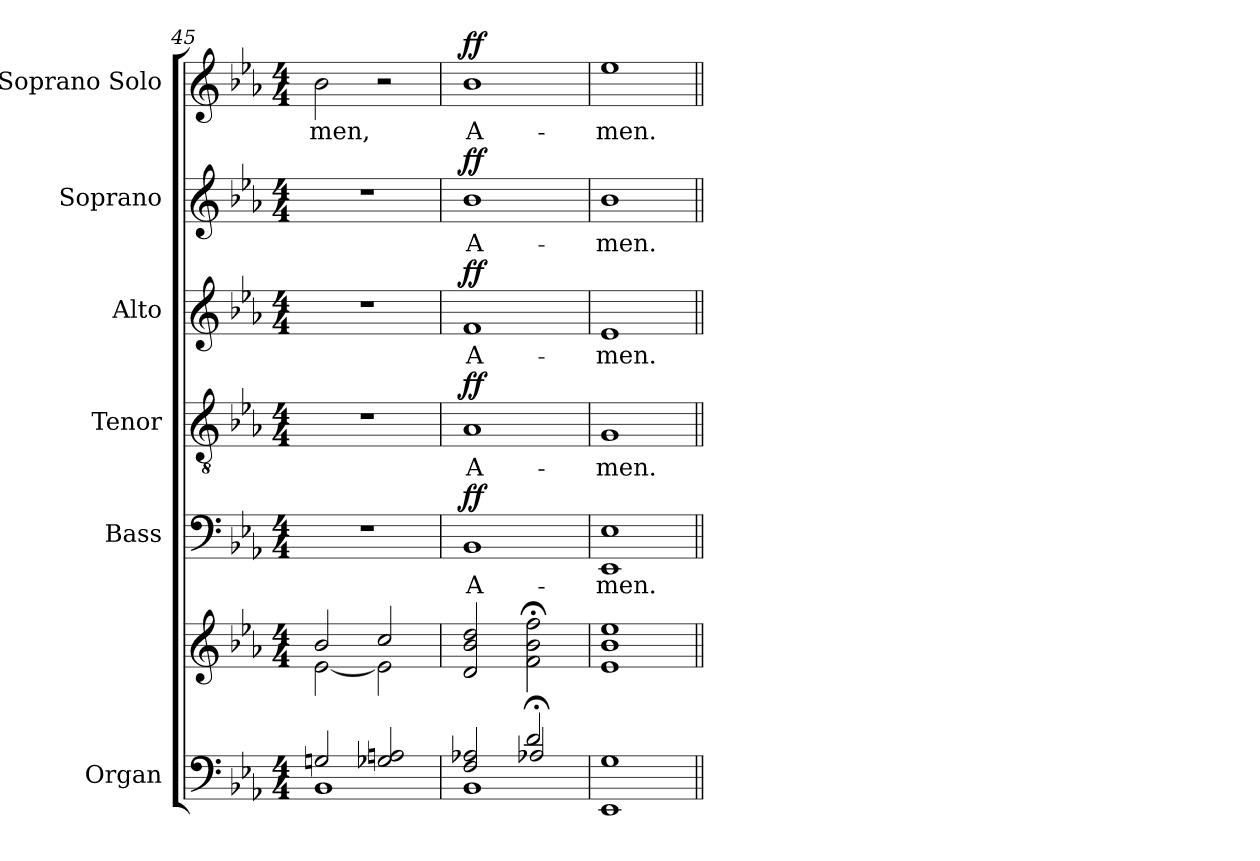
**kern	**kern	**kern	**text	**dynam	**kern	**text	**dynam	**kern	**text	**dynam	**kern	**text	**dynam	**kern	**text	**dynam
*part6	*part6	*part5	*part5	*part5	*part4	*part4	*part4	*part3	*part3	*part3	*part2	*part2	*part2	*part1	*part1	*part1
*staff7	*staff6	*staff5	*staff5	*staff5	*staff4	*staff4	*staff4	*staff3	*staff3	*staff3	*staff2	*staff2	*staff2	*staff1	*staff1	*staff1
*I"Organ	*	*I"Bass	*	*	*I"Tenor	*	*	*I"Alto	*	*	*I"Soprano	*	*	*I"Soprano Solo	*	*
*I'Org.	*	*I'B.	*	*	*I'T.	*	*	*I'A.	*	*	*I'S.	*	*	*I'S. Solo	*	*
*clefF4	*clefG2	*clefF4	*	*	*clefGv2	*	*	*clefG2	*	*	*clefG2	*	*	*clefG2	*	*
*	*	*	*	*	*ITrd7c12	*	*	*	*	*	*	*	*	*	*	*
*k[b-e-a-]	*k[b-e-a-]	*k[b-e-a-]	*	*	*k[b-e-a-]	*	*	*k[b-e-a-]	*	*	*k[b-e-a-]	*	*	*k[b-e-a-]	*	*
*E-:	*E-:	*E-:	*	*	*E-:	*	*	*E-:	*	*	*E-:	*	*	*E-:	*	*
*M4/4	*M4/4	*M4/4	*	*	*M4/4	*	*	*M4/4	*	*	*M4/4	*	*	*M4/4	*	*
=45	=45	=45	=45	=45	=45	=45	=45	=45	=45	=45	=45	=45	=45	=45	=45	=45
*^	*^	*	*	*	*	*	*	*	*	*	*	*	*	*	*	*
!	!	!	!	!	!	!	!	!	!	!	!	!	!	!	!	!	!LO:LY:b:color=#000000	!
2Gni/	1BB-i	2b-i/	[2e-i\	1r	.	.	1r	.	.	1r	.	.	1r	.	.	2b-i\	-men,	.
2G-Xi/ 2Ani	.	2cci/	2e-i\]	.	.	.	.	.	.	.	.	.	.	.	.	2r	.	.
*	*	*v	*v	*	*	*	*	*	*	*	*	*	*	*	*	*	*	*
=46	=46	=46	=46	=46	=46	=46	=46	=46	=46	=46	=46	=46	=46	=46	=46	=46	=46
*	*^	*	*	*	*	*	*	*	*	*	*	*	*	*	*	*	*
*	*	*	*^	*	*	*	*	*	*	*	*	*	*	*	*	*	*	*
!	!	!	!	!	!	!LO:LY:b:color=#000000	!	!	!	!	!	!	!	!	!	!	!	!	!
*	*	*	*v	*v	*	*	*	*	*	*	*	*	*	*	*	*	*	*	*
*	*	*	*^	*	*	*	*	*	*	*	*	*	*	*	*	*	*	*
!	!	!	!	!	!	!	!	!	!LO:LY:b:color=#000000	!	!	!	!	!	!	!	!	!	!
*	*	*	*v	*v	*	*	*	*	*	*	*	*	*	*	*	*	*	*	*
*	*	*	*^	*	*	*	*	*	*	*	*	*	*	*	*	*	*	*
!	!	!	!	!	!	!	!	!	!	!	!	!LO:LY:b:color=#000000	!	!	!	!	!	!	!
*	*	*	*v	*v	*	*	*	*	*	*	*	*	*	*	*	*	*	*	*
*	*	*	*^	*	*	*	*	*	*	*	*	*	*	*	*	*	*	*
!	!	!	!	!	!	!	!	!	!	!	!	!	!	!	!LO:LY:b:color=#000000	!	!	!	!
*	*	*	*v	*v	*	*	*	*	*	*	*	*	*	*	*	*	*	*	*
*	*	*	*^	*	*	*	*	*	*	*	*	*	*	*	*	*	*	*
!	!	!	!LO:TX:b:i:t=add to Sw.	!	!	!	!	!	!	!	!	!	!	!	!	!	!	!	!
!	!	!	!	!	!	!	!	!	!	!	!	!	!	!	!	!	!	!LO:LY:b:color=#000000	!
*	*	*	*v	*v	*	*	*	*	*	*	*	*	*	*	*	*	*	*	*
2Fi/ 2A-Xi	1BB-i	2ryy	2di/ 2b-i 2ddi	1BB-i	A-	ff	1AA-i	A-	ff	1fi	A-	ff	1b-i	A-	ff	1b-i	A-	ff
2di/	.	2A-X;i/	2fi\; 2b-i; 2ffi;	.	.	.	.	.	.	.	.	.	.	.	.	.	.	.
*	*v	*v	*	*	*	*	*	*	*	*	*	*	*	*	*	*	*	*
=47	=47	=47	=47	=47	=47	=47	=47	=47	=47	=47	=47	=47	=47	=47	=47	=47	=47
*	*	*^	*	*	*	*	*	*	*	*	*	*	*	*	*	*	*
*	*	*	*^	*	*	*	*	*	*	*	*	*	*	*	*	*	*	*
*	*^	*	*	*	*	*	*	*	*	*	*	*	*	*	*	*	*	*	*
!	!	!	!	!	!	!	!LO:LY:b:color=#000000	!	!	!	!	!	!	!	!	!	!	!	!	!
*	*v	*v	*	*	*	*^	*	*	*	*	*	*	*	*	*	*	*	*	*	*
*	*^	*	*	*	*	*	*	*	*	*	*	*	*	*	*	*	*	*	*	*
!	!	!	!	!	!	!	!	!	!	!	!LO:LY:b:color=#000000	!	!	!	!	!	!	!	!	!	!
*	*v	*v	*	*	*	*	*	*	*	*	*	*	*	*	*	*	*	*	*	*	*
*	*^	*	*	*	*	*	*	*	*	*	*	*	*	*	*	*	*	*	*	*
!	!	!	!	!	!	!	!	!	!	!	!	!	!	!LO:LY:b:color=#000000	!	!	!	!	!	!	!
*	*v	*v	*	*	*	*	*	*	*	*	*	*	*	*	*	*	*	*	*	*	*
*	*^	*	*	*	*	*	*	*	*	*	*	*	*	*	*	*	*	*	*	*
!	!	!	!	!	!	!	!	!	!	!	!	!	!	!	!	!	!LO:LY:b:color=#000000	!	!	!	!
*	*v	*v	*	*	*	*	*	*	*	*	*	*	*	*	*	*	*	*	*	*	*
*	*^	*	*	*	*	*	*	*	*	*	*	*	*	*	*	*	*	*	*	*
!	!	!	!	!	!	!	!	!	!	!	!	!	!	!	!	!	!	!	!	!LO:LY:b:color=#000000	!
*	*v	*v	*	*	*	*	*	*	*	*	*	*	*	*	*	*	*	*	*	*	*
1Gi	1EE-i	1ee-i	1b-i	1e-i	1E-i	1EE-i	-men.	.	1GGi	-men.	.	1e-i	-men.	.	1b-i	-men.	.	1ee-i	-men.	.
*v	*v	*	*	*	*v	*v	*	*	*	*	*	*	*	*	*	*	*	*	*	*
*	*v	*v	*v	*	*	*	*	*	*	*	*	*	*	*	*	*	*	*
=||	=||	=||	=||	=||	=||	=||	=||	=||	=||	=||	=||	=||	=||	=||	=||	=||
*-	*-	*-	*-	*-	*-	*-	*-	*-	*-	*-	*-	*-	*-	*-	*-	*-
